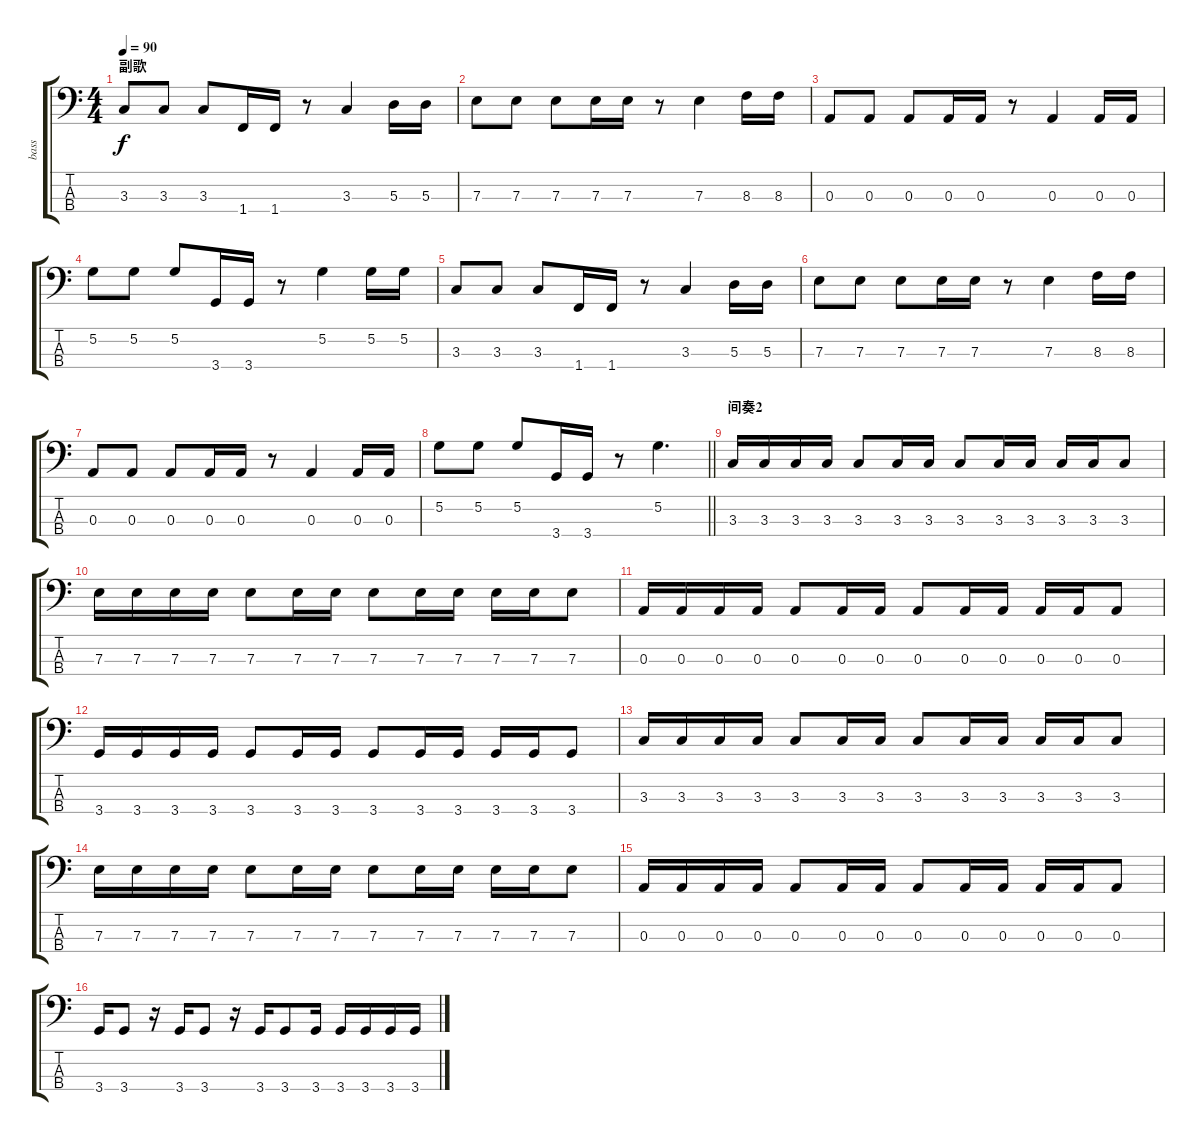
\track ("bass" "bass") {instrument electricbassfinger}
\staff {score tabs}
\tuning (G2 D2 A1 E1) {hide}
\ts (4 4)
\section ("" "副歌")
\tempo 90
\clef f4
\ks c
3.3.8{dy f} 3.3.8 3.3.8 1.4.16 1.4.16 r.8 3.3.4 5.3.16 5.3.16 |
7.3.8 7.3.8 7.3.8 7.3.16 7.3.16 r.8 7.3.4 8.3.16 8.3.16 |
0.3.8 0.3.8 0.3.8 0.3.16 0.3.16 r.8 0.3.4 0.3.16 0.3.16 |
5.2.8 5.2.8 5.2.8 3.4.16 3.4.16 r.8 5.2.4 5.2.16 5.2.16 |
3.3.8 3.3.8 3.3.8 1.4.16 1.4.16 r.8 3.3.4 5.3.16 5.3.16 |
7.3.8 7.3.8 7.3.8 7.3.16 7.3.16 r.8 7.3.4 8.3.16 8.3.16 |
0.3.8 0.3.8 0.3.8 0.3.16 0.3.16 r.8 0.3.4 0.3.16 0.3.16 |
\barLineRight lightlight
5.2.8 5.2.8 5.2.8 3.4.16 3.4.16 r.8 5.2.4{d} |
\section ("" "间奏2")
3.3.16 3.3.16 3.3.16 3.3.16 3.3.8 3.3.16 3.3.16 3.3.8 3.3.16 3.3.16 3.3.16 3.3.16 3.3.8 |
7.3.16 7.3.16 7.3.16 7.3.16 7.3.8 7.3.16 7.3.16 7.3.8 7.3.16 7.3.16 7.3.16 7.3.16 7.3.8 |
0.3.16 0.3.16 0.3.16 0.3.16 0.3.8 0.3.16 0.3.16 0.3.8 0.3.16 0.3.16 0.3.16 0.3.16 0.3.8 |
3.4.16 3.4.16 3.4.16 3.4.16 3.4.8 3.4.16 3.4.16 3.4.8 3.4.16 3.4.16 3.4.16 3.4.16 3.4.8 |
3.3.16 3.3.16 3.3.16 3.3.16 3.3.8 3.3.16 3.3.16 3.3.8 3.3.16 3.3.16 3.3.16 3.3.16 3.3.8 |
7.3.16 7.3.16 7.3.16 7.3.16 7.3.8 7.3.16 7.3.16 7.3.8 7.3.16 7.3.16 7.3.16 7.3.16 7.3.8 |
0.3.16 0.3.16 0.3.16 0.3.16 0.3.8 0.3.16 0.3.16 0.3.8 0.3.16 0.3.16 0.3.16 0.3.16 0.3.8 |
3.4.16 3.4.8 r.16 3.4.16 3.4.8 r.16 3.4.16 3.4.8 3.4.16 3.4.16 3.4.16 3.4.16 3.4.16
